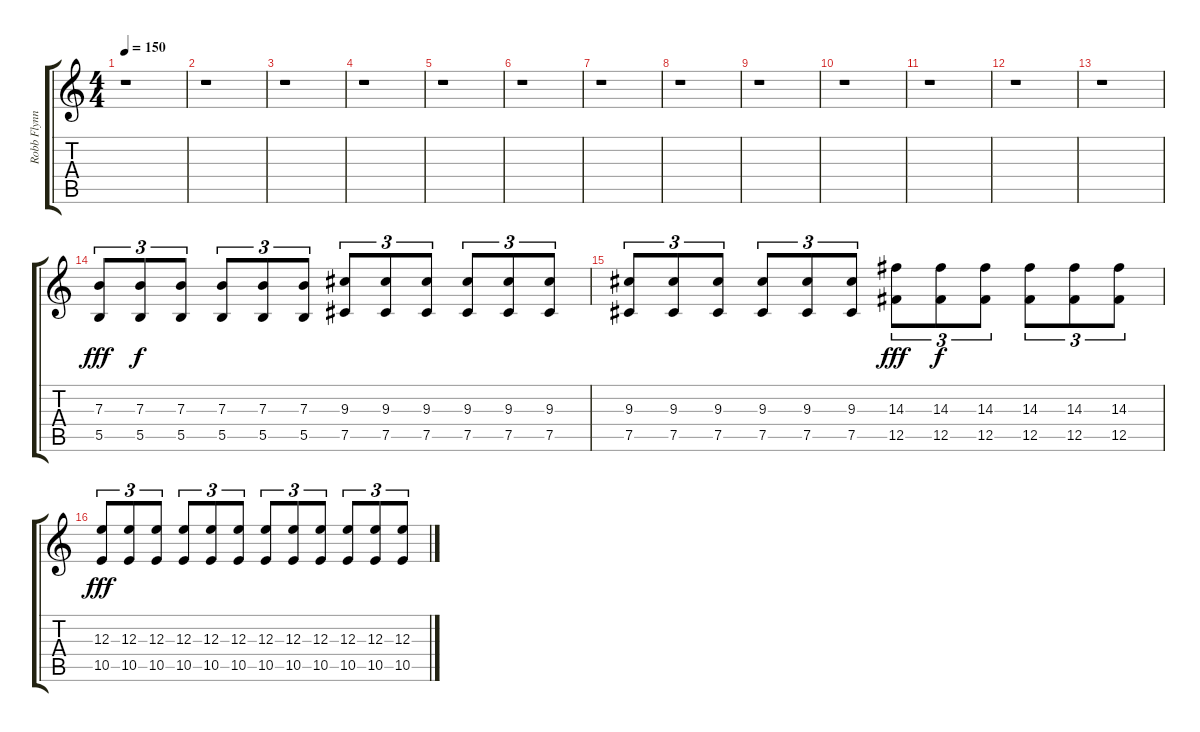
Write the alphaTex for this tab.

\track ("Robb Flynn" "Robb Flynn") {instrument distortionguitar}
\staff {score tabs}
\tuning (Db4 Ab3 E3 B2 Gb2 B1) {hide}
\ts (4 4)
\tempo 150
\clef g2
\ks c
r.1{dy f} |
r.1 |
r.1 |
r.1 |
r.1 |
r.1 |
r.1 |
r.1 |
r.1 |
r.1 |
r.1 |
r.1 |
r.1 |
(7.3 5.5).8{tu (3 2) dy fff} (7.3 5.5).8{tu (3 2) dy f} (7.3 5.5).8{tu (3 2)} (7.3 5.5).8{tu (3 2)} (7.3 5.5).8{tu (3 2)} (7.3 5.5).8{tu (3 2)} (9.3 7.5).8{tu (3 2)} (9.3 7.5).8{tu (3 2)} (9.3 7.5).8{tu (3 2)} (9.3 7.5).8{tu (3 2)} (9.3 7.5).8{tu (3 2)} (9.3 7.5).8{tu (3 2)} |
(9.3 7.5).8{tu (3 2)} (9.3 7.5).8{tu (3 2)} (9.3 7.5).8{tu (3 2)} (9.3 7.5).8{tu (3 2)} (9.3 7.5).8{tu (3 2)} (9.3 7.5).8{tu (3 2)} (14.3 12.5).8{tu (3 2) dy fff} (14.3 12.5).8{tu (3 2) dy f} (14.3 12.5).8{tu (3 2)} (14.3 12.5).8{tu (3 2)} (14.3 12.5).8{tu (3 2)} (14.3 12.5).8{tu (3 2)} |
(12.3 10.5).8{tu (3 2) dy fff} (12.3 10.5).8{tu (3 2)} (12.3 10.5).8{tu (3 2)} (12.3 10.5).8{tu (3 2)} (12.3 10.5).8{tu (3 2)} (12.3 10.5).8{tu (3 2)} (12.3 10.5).8{tu (3 2)} (12.3 10.5).8{tu (3 2)} (12.3 10.5).8{tu (3 2)} (12.3 10.5).8{tu (3 2)} (12.3 10.5).8{tu (3 2)} (12.3 10.5).8{tu (3 2)}
